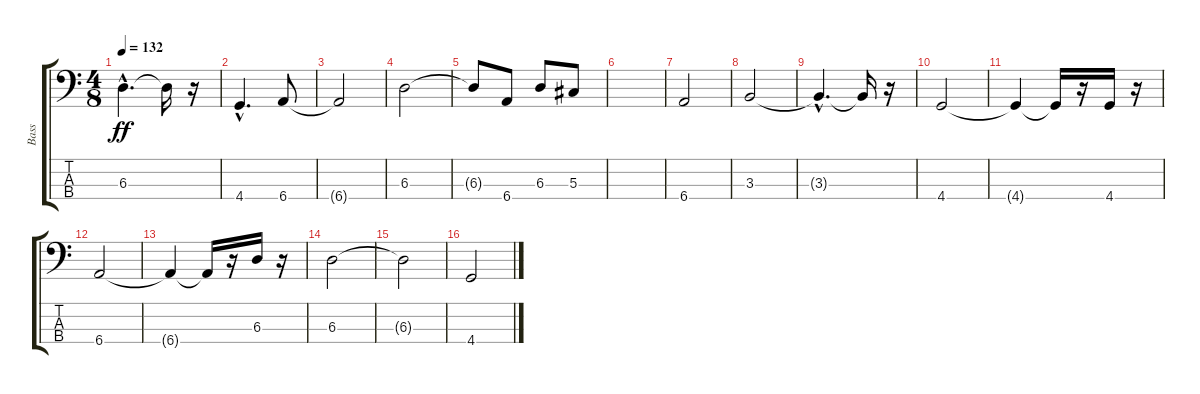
\track ("Bass" "Bass") {instrument electricbassfinger}
\staff {score tabs}
\tuning (Gb2 Db2 Ab1 Eb1) {hide}
\ts (4 8)
\tempo 132
\clef f4
\ks c
6.3{hac t}.4{d dy ff} 6.3{t}.16 r.16 |
4.4{hac}.4{d} 6.4.8 |
6.4{t}.2 |
6.3.2 |
6.3{t}.8 6.4.8 6.3.8 5.3.8 |
|
6.4.2 |
3.3.2 |
3.3{hac t}.4{d} 3.3{t}.16 r.16 |
4.4.2 |
4.4{t}.4 4.4{t}.16 r.16 4.4.16 r.16 |
6.4.2 |
6.4{t}.4 6.4{t}.16 r.16 6.3.16 r.16 |
6.3.2 |
6.3{t}.2 |
4.4.2
